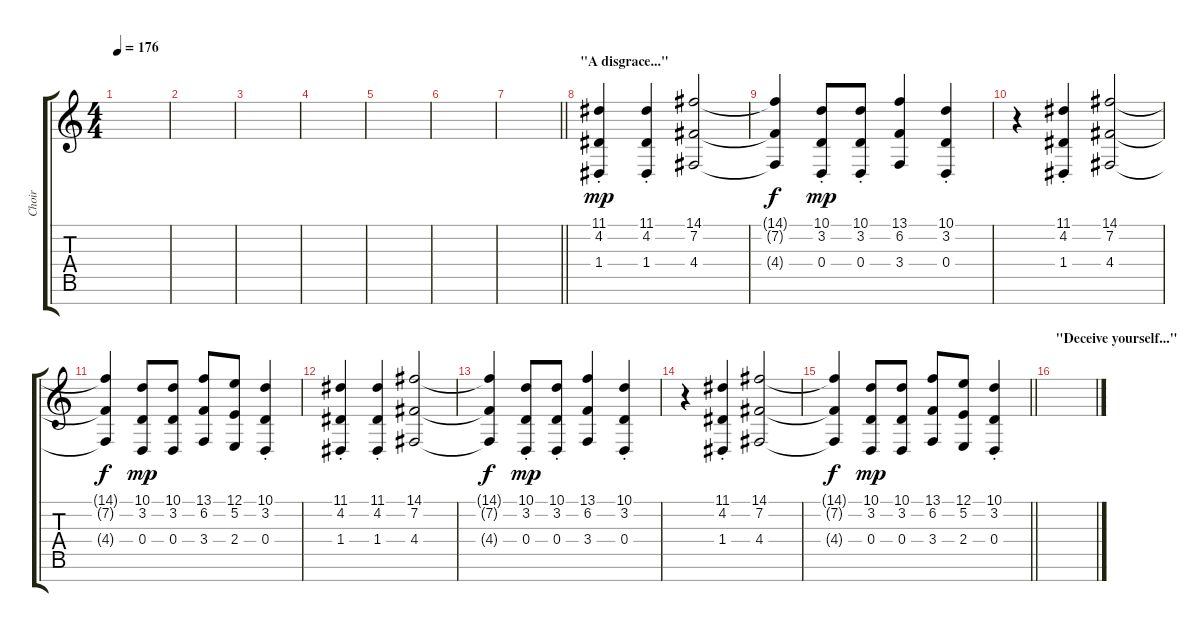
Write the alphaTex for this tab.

\track ("Choir" "Choir") {instrument choiraahs}
\staff {score tabs}
\tuning (E4 B3 G3 D3 A2 E2 B1) {hide}
\ts (4 4)
\tempo 176
\clef g2
\ks c
|
|
|
|
|
|
\barLineRight lightlight
|
\section ("" "\"A disgrace...\"")
(11.1{st} 4.2{st} 1.4{st}).4{dy mp instrument choiraahs} (11.1{st} 4.2{st} 1.4{st}).4 (14.1 7.2 4.4).2 |
(14.1{t} 7.2{t} 4.4{t}).4{dy f} (10.1{st} 3.2{st} 0.4{st}).8{dy mp} (10.1{st} 3.2{st} 0.4{st}).8 (13.1 6.2 3.4).4 (10.1{st} 3.2{st} 0.4{st}).4 |
r.4 (11.1{st} 4.2{st} 1.4{st}).4 (14.1 7.2 4.4).2 |
(14.1{t} 7.2{t} 4.4{t}).4{dy f} (10.1 3.2 0.4).8{dy mp} (10.1 3.2 0.4).8 (13.1 6.2 3.4).8 (12.1 5.2 2.4).8 (10.1{st} 3.2{st} 0.4{st}).4 |
(11.1{st} 4.2{st} 1.4{st}).4 (11.1{st} 4.2{st} 1.4{st}).4 (14.1 7.2 4.4).2 |
(14.1{t} 7.2{t} 4.4{t}).4{dy f} (10.1{st} 3.2{st} 0.4{st}).8{dy mp} (10.1{st} 3.2{st} 0.4{st}).8 (13.1 6.2 3.4).4 (10.1{st} 3.2{st} 0.4{st}).4 |
r.4 (11.1{st} 4.2{st} 1.4{st}).4 (14.1 7.2 4.4).2 |
\barLineRight lightlight
(14.1{t} 7.2{t} 4.4{t}).4{dy f} (10.1 3.2 0.4).8{dy mp} (10.1 3.2 0.4).8 (13.1 6.2 3.4).8 (12.1 5.2 2.4).8 (10.1{st} 3.2{st} 0.4{st}).4 |
\section ("" "\"Deceive yourself...\"")
